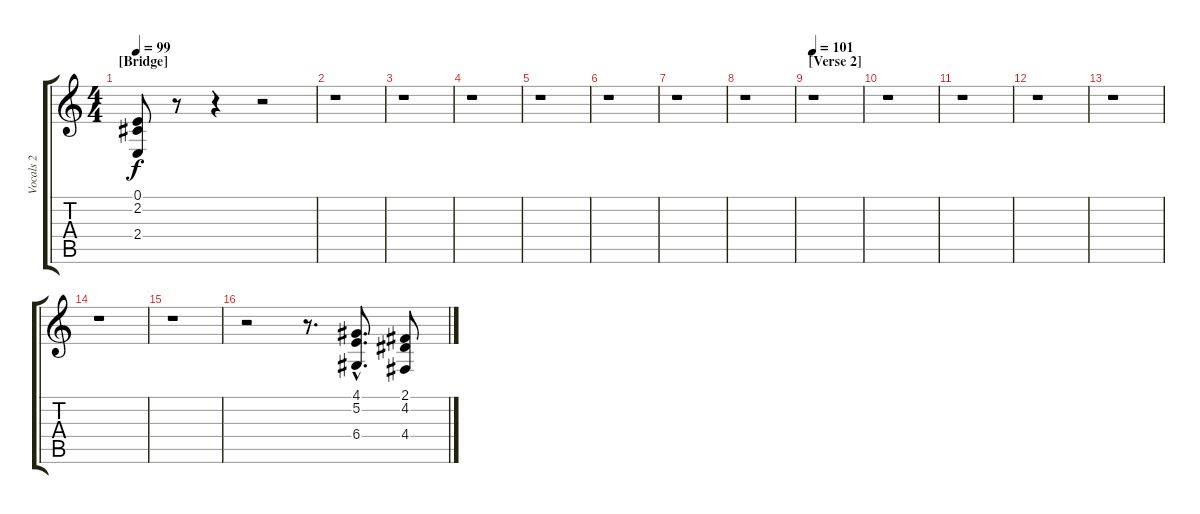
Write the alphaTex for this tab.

\track ("Vocals 2" "Vocals 2") {instrument choiraahs}
\staff {score tabs}
\tuning (E4 B3 G3 D3 A2 E2) {hide}
\ts (4 4)
\section ("" "[Bridge]")
\tempo 99
\clef g2
\ks c
(0.1 2.2 2.4).8{dy f} r.8 r.4 r.2 |
r.1 |
r.1 |
r.1 |
\section ("" "")
r.1 |
r.1 |
r.1 |
r.1 |
\section ("" "[Verse 2]")
\tempo 101
r.1 |
r.1 |
r.1 |
r.1 |
r.1 |
r.1 |
r.1 |
r.2 r.8{d} (4.1{hac} 5.2{hac} 6.4{hac}).8{d} (2.1 4.2 4.4).8
